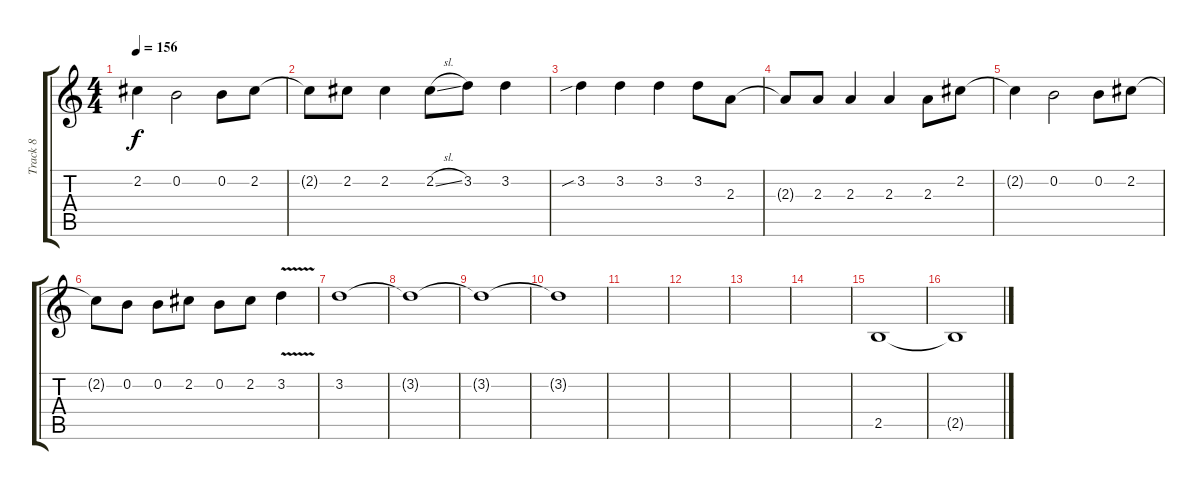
\track ("Track 8" "Track 8") {instrument distortionguitar}
\staff {score tabs}
\tuning (E4 B3 G3 D3 A2 E2) {hide}
\ts (4 4)
\tempo 156
\clef g2
\ks c
2.2{t}.4{dy f} 0.2.2 0.2.8 2.2.8 |
2.2{t}.8 2.2.8 2.2.4 2.2{sl}.8 3.2.8 3.2.4 |
3.2{sib}.4 3.2.4 3.2.4 3.2.8 2.3.8 |
2.3{t}.8 2.3.8 2.3.4 2.3.4 2.3.8 2.2.8 |
2.2{t}.4 0.2.2 0.2.8 2.2.8 |
2.2{t}.8 0.2.8 0.2.8 2.2.8 0.2.8 2.2.8 3.2{v}.4 |
3.2.1{volume 0} |
3.2{t}.1 |
3.2{t}.1 |
3.2{t}.1 |
|
|
|
|
2.5.1{volume 13} |
2.5{t}.1
